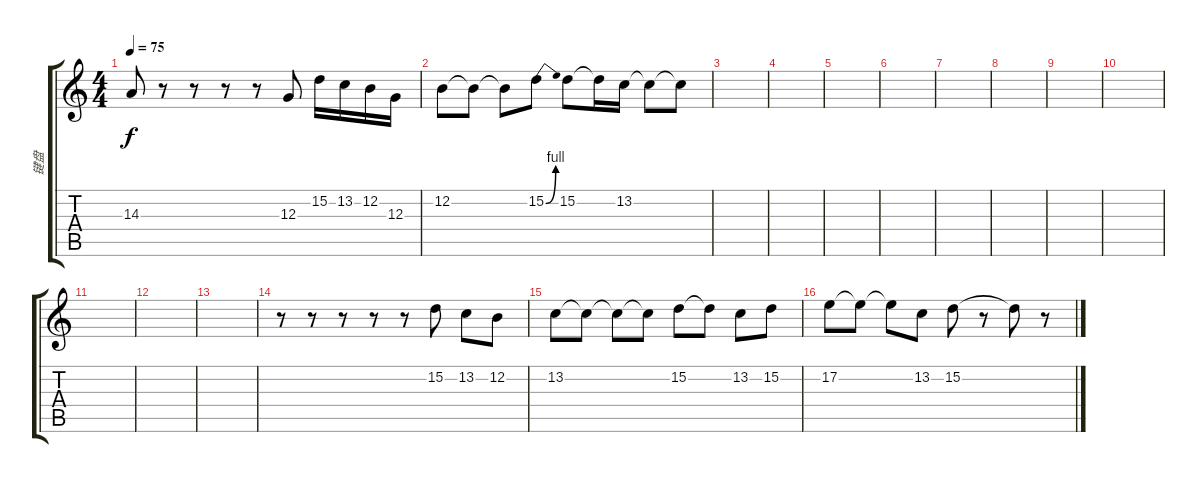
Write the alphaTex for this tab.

\track ("键盘" "键盘") {instrument orchestralharp}
\staff {score tabs}
\tuning (E4 B3 G3 D3 A2 E2) {hide}
\ts (4 4)
\tempo 75
\clef g2
\ks c
14.3.8{dy f} r.8 r.8 r.8 r.8 12.3.8 15.2.16 13.2.16 12.2.16 12.3.16 |
12.2.8 12.2{t}.8 12.2{t}.8 15.2{be (bend 0 0 60 4)}.8 15.2.8 15.2{t}.16 13.2.16 13.2{t}.8 13.2{t}.8 |
|
|
|
|
|
|
|
|
|
|
|
r.8 r.8 r.8 r.8 r.8 15.2.8 13.2.8 12.2.8 |
13.2.8 13.2{t}.8 13.2{t}.8 13.2{t}.8 15.2.8 15.2{t}.8 13.2.8 15.2.8 |
17.2.8 17.2{t}.8 17.2{t}.8 13.2.8 15.2.8 r.8 15.2{t}.8 r.8
